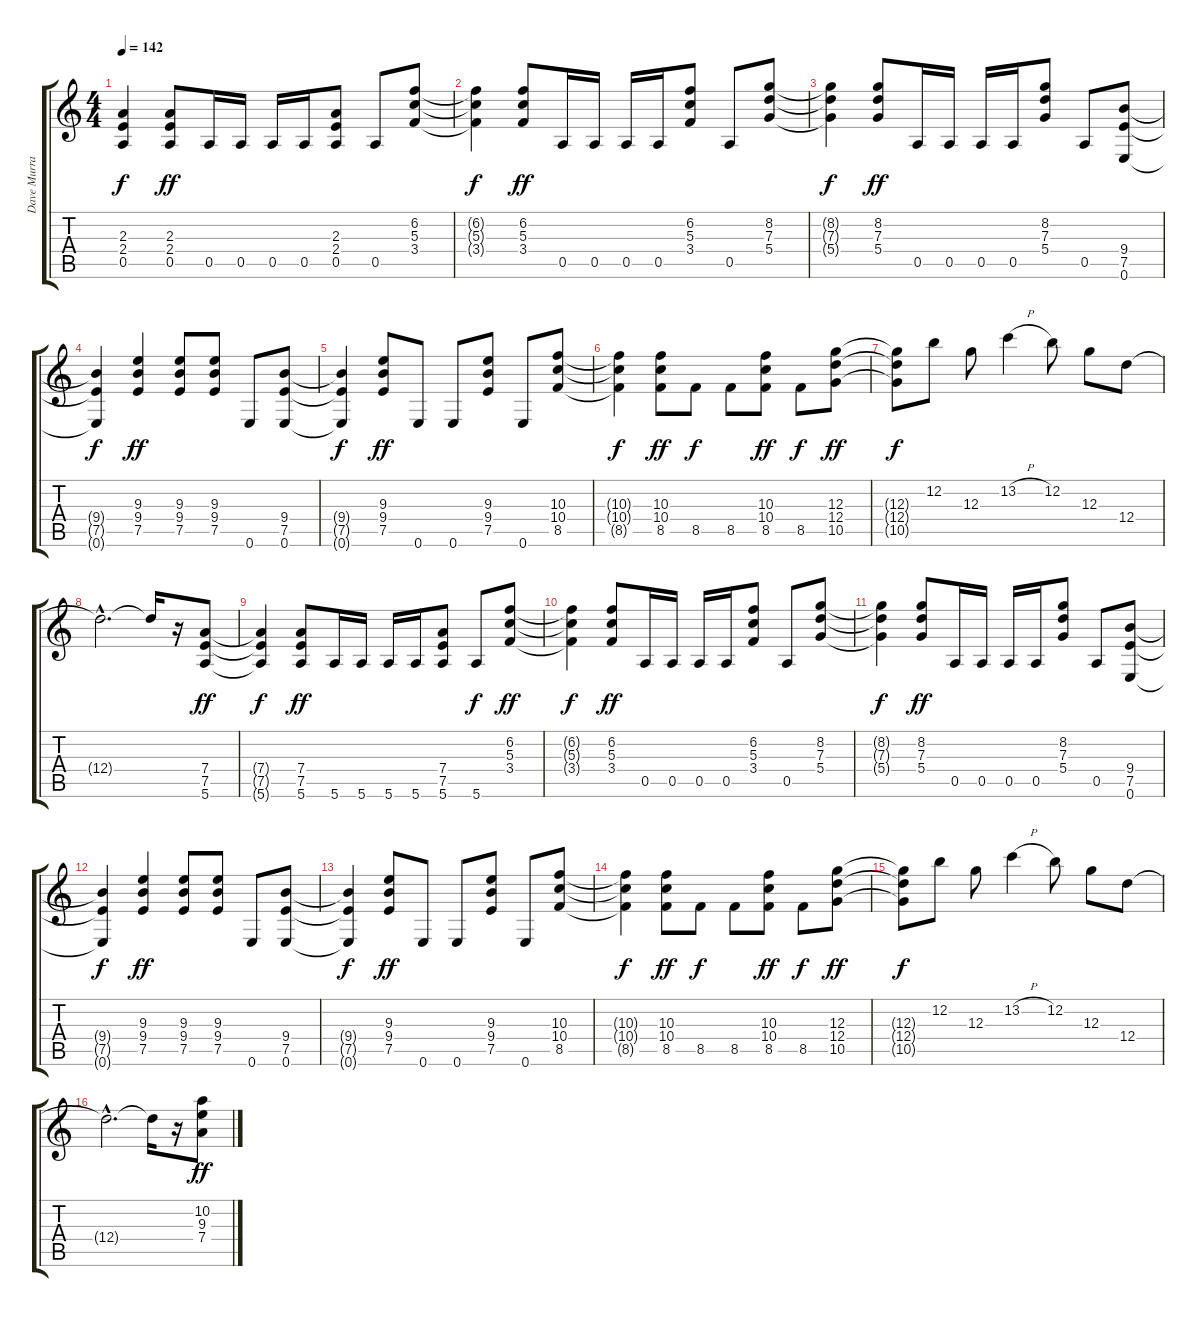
\track ("Dave Murray" "Dave Murra") {instrument overdrivenguitar}
\staff {score tabs}
\tuning (E4 B3 G3 D3 A2 E2) {hide}
\ts (4 4)
\tempo 142
\clef g2
\ks c
(2.3{t} 2.4{t} 0.5{t}).4{dy f} (2.3 2.4 0.5).8{dy ff} 0.5.16 0.5.16 0.5.16 0.5.16 (2.3 2.4 0.5).8 0.5.8 (6.2 5.3 3.4).8 |
(6.2{t} 5.3{t} 3.4{t}).4{dy f} (6.2 5.3 3.4).8{dy ff} 0.5.16 0.5.16 0.5.16 0.5.16 (6.2 5.3 3.4).8 0.5.8 (8.2 7.3 5.4).8 |
(8.2{t} 7.3{t} 5.4{t}).4{dy f} (8.2 7.3 5.4).8{dy ff} 0.5.16 0.5.16 0.5.16 0.5.16 (8.2 7.3 5.4).8 0.5.8 (9.4 7.5 0.6).8 |
(9.4{t} 7.5{t} 0.6{t}).4{dy f} (9.3 9.4 7.5).4{dy ff} (9.3 9.4 7.5).8 (9.3 9.4 7.5).8 0.6.8 (9.4 7.5 0.6).8 |
(9.4{t} 7.5{t} 0.6{t}).4{dy f} (9.3 9.4 7.5).8{dy ff} 0.6.8 0.6.8 (9.3 9.4 7.5).8 0.6.8 (10.3 10.4 8.5).8 |
(10.3{t} 10.4{t} 8.5{t}).4{dy f} (10.3 10.4 8.5).8{dy ff} 8.5.8{dy f} 8.5.8 (10.3 10.4 8.5).8{dy ff} 8.5.8{dy f} (12.3 12.4 10.5).8{dy ff} |
(12.3{t} 12.4{t} 10.5{t}).8{dy f} 12.2.8 12.3.8 13.2{h}.4 12.2.8 12.3.8 12.4.8 |
12.4{hac t}.2{d} 12.4{t}.16 r.16 (7.4 7.5 5.6).8{dy ff} |
(7.4{t} 7.5{t} 5.6{t}).4{dy f} (7.4 7.5 5.6).8{dy ff} 5.6.16 5.6.16 5.6.16 5.6.16 (7.4 7.5 5.6).8 5.6.8{dy f} (6.2 5.3 3.4).8{dy ff} |
(6.2{t} 5.3{t} 3.4{t}).4{dy f} (6.2 5.3 3.4).8{dy ff} 0.5.16 0.5.16 0.5.16 0.5.16 (6.2 5.3 3.4).8 0.5.8 (8.2 7.3 5.4).8 |
(8.2{t} 7.3{t} 5.4{t}).4{dy f} (8.2 7.3 5.4).8{dy ff} 0.5.16 0.5.16 0.5.16 0.5.16 (8.2 7.3 5.4).8 0.5.8 (9.4 7.5 0.6).8 |
(9.4{t} 7.5{t} 0.6{t}).4{dy f} (9.3 9.4 7.5).4{dy ff} (9.3 9.4 7.5).8 (9.3 9.4 7.5).8 0.6.8 (9.4 7.5 0.6).8 |
(9.4{t} 7.5{t} 0.6{t}).4{dy f} (9.3 9.4 7.5).8{dy ff} 0.6.8 0.6.8 (9.3 9.4 7.5).8 0.6.8 (10.3 10.4 8.5).8 |
(10.3{t} 10.4{t} 8.5{t}).4{dy f} (10.3 10.4 8.5).8{dy ff} 8.5.8{dy f} 8.5.8 (10.3 10.4 8.5).8{dy ff} 8.5.8{dy f} (12.3 12.4 10.5).8{dy ff} |
(12.3{t} 12.4{t} 10.5{t}).8{dy f} 12.2.8 12.3.8 13.2{h}.4 12.2.8 12.3.8 12.4.8 |
12.4{hac t}.2{d} 12.4{t}.16 r.16 (10.2 9.3 7.4).8{dy ff}
